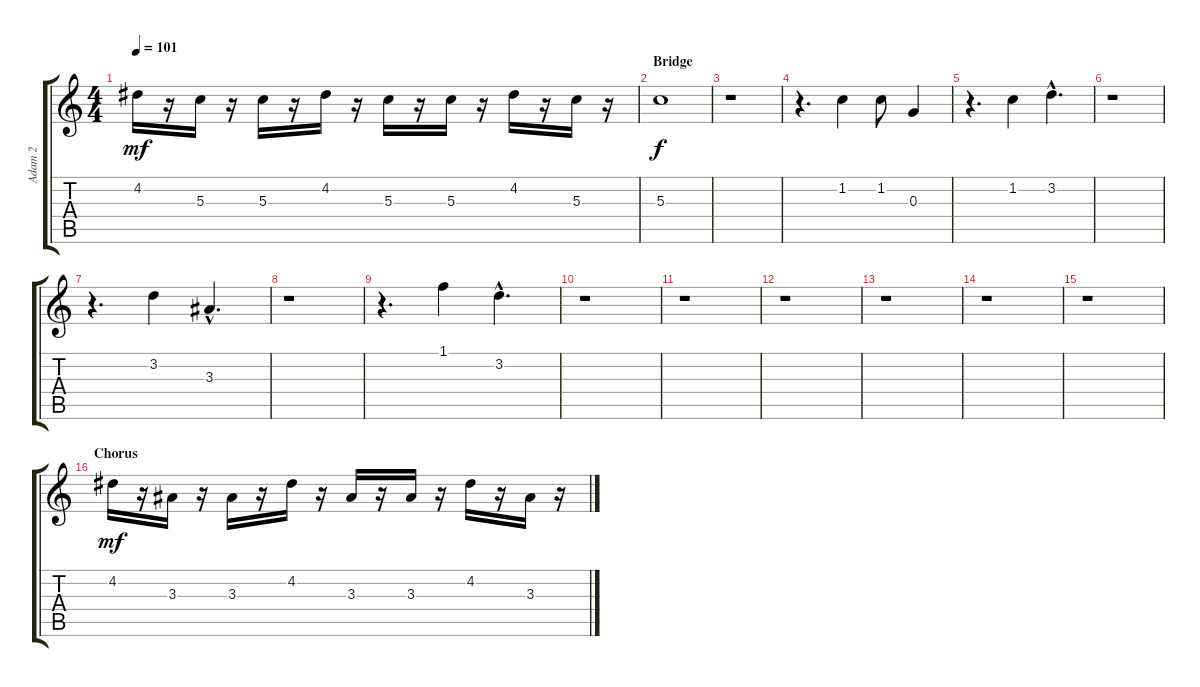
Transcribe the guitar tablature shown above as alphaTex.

\track ("Adam 2" "Adam 2") {instrument electricguitarjazz}
\staff {score tabs}
\tuning (E4 B3 G3 D3 A2 E2) {hide}
\ts (4 4)
\tempo 101
\clef g2
\ks c
4.2.16{dy mf} r.16 5.3.16 r.16 5.3.16 r.16 4.2.16 r.16 5.3.16 r.16 5.3.16 r.16 4.2.16 r.16 5.3.16 r.16 |
\section ("" "Bridge")
5.3.1{dy f} |
r.1 |
r.4{d} 1.2.4 1.2.8 0.3.4 |
r.4{d} 1.2.4 3.2{hac}.4{d} |
r.1 |
r.4{d} 3.2.4 3.3{hac}.4{d} |
r.1 |
r.4{d} 1.1.4 3.2{hac}.4{d} |
r.1 |
r.1 |
r.1 |
r.1 |
r.1 |
r.1 |
\section ("" "Chorus")
4.2.16{dy mf} r.16 3.3.16 r.16 3.3.16 r.16 4.2.16 r.16 3.3.16 r.16 3.3.16 r.16 4.2.16 r.16 3.3.16 r.16
